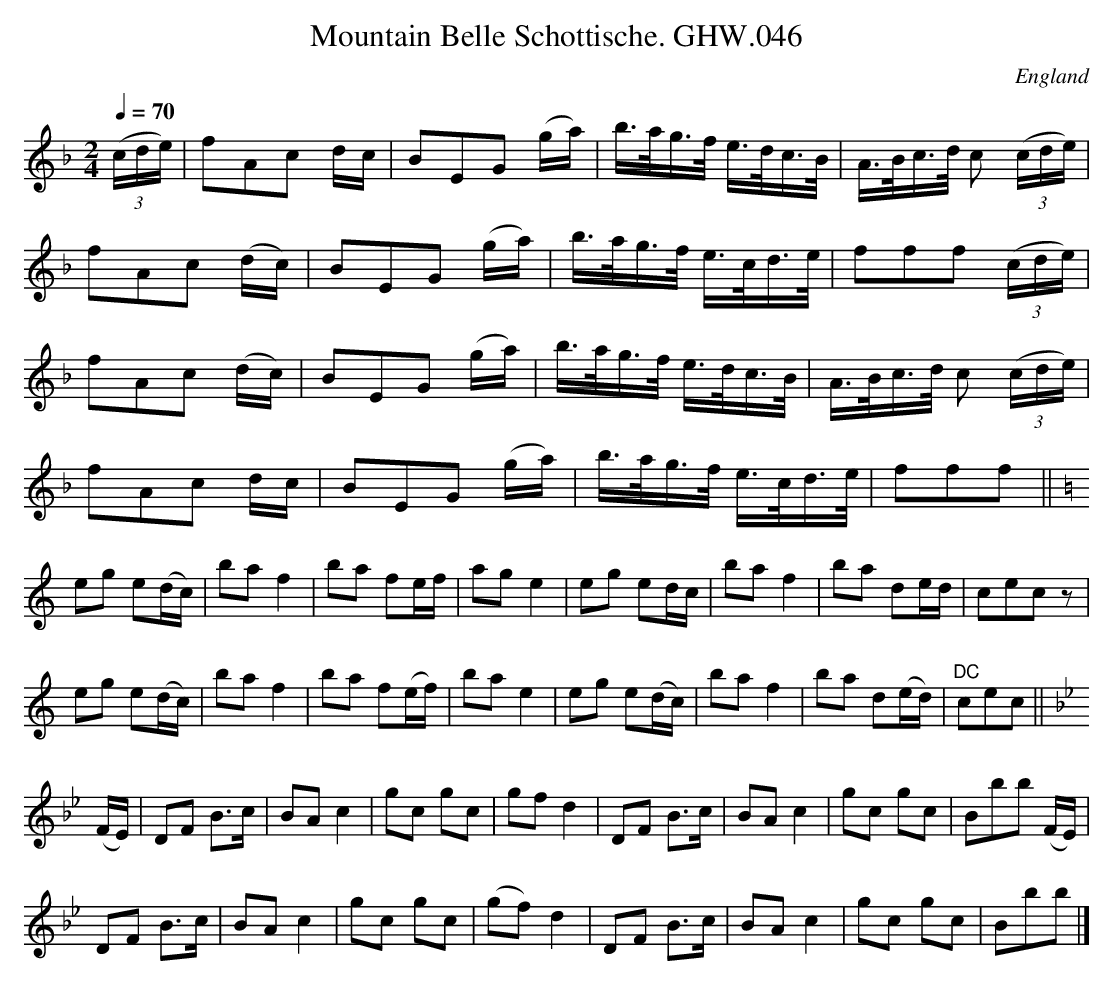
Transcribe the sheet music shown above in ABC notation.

X:1
T:Mountain Belle Schottische. GHW.046
M:2/4
L:1/8
Q:1/4=70
O:England
K:F
((3c/d/e/)|fAc d/c/|BEG (g/a/)|b3/4a/4g3/4f/4 e3/4d/4c3/4B/4|\
A3/4B/4c3/4d/4 c ((3c/d/e/)|!
fAc (d/c/)|BEG (g/a/)|b3/4a/4g3/4f/4 e3/4c/4d3/4e/4|\
fff ((3c/d/e/)|!
fAc (d/c/)|BEG (g/a/)|b3/4a/4g3/4f/4 e3/4d/4c3/4B/4|\
A3/4B/4c3/4d/4 c ((3c/d/e/)|!
fAc d/c/|BEG (g/a/)|b3/4a/4g3/4f/4 e3/4c/4d3/4e/4|fff ||!
K:C
eg e(d/c/)|ba f2|ba fe/f/|ag e2|eg ed/c/|ba f2|ba de/d/|cec z|!
eg e(d/c/)|ba f2|ba f(e/f/)|ba e2|eg e(d/c/)|ba f2|ba d(e/d/)|\
"^DC"cec||!
K:Bb
(F/E/)|DF B>c|BA c2|gc gc|gf d2|DF B>c|BA c2|gc gc|Bbb (F/E/)|!
DF B>c|BA c2|gc gc|(gf) d2|DF B>c|BA c2|gc gc|Bbb|]
